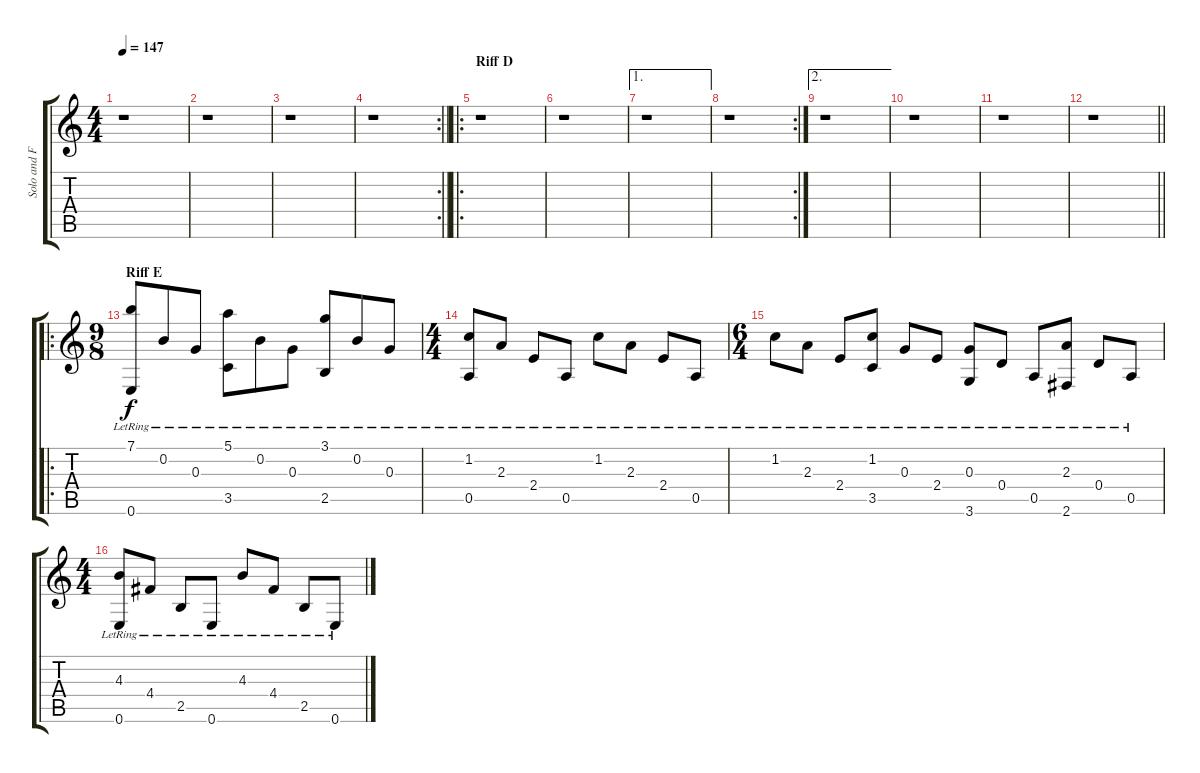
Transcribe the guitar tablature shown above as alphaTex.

\track ("Solo and Fills" "Solo and F") {instrument acousticguitarnylon}
\staff {score tabs}
\tuning (E4 B3 G3 D3 A2 E2) {hide}
\ts (4 4)
\tempo 147
\clef g2
\ks c
r.1{dy f} |
r.1 |
r.1 |
\rc 2
\barLineRight lightlight
r.1 |
\ro
\section ("" "Riff D")
r.1 |
r.1 |
\ae 1
r.1 |
\rc 2
r.1 |
\ae 2
r.1 |
r.1 |
r.1 |
\barLineRight lightlight
r.1 |
\ro
\ts (9 8)
\section ("" "Riff E")
(7.1{lr} 0.6{lr}).8 0.2{lr}.8 0.3{lr}.8 (5.1{lr} 3.5{lr}).8 0.2{lr}.8 0.3{lr}.8 (3.1{lr} 2.5{lr}).8 0.2{lr}.8 0.3{lr}.8 |
\ts (4 4)
(1.2{lr} 0.5{lr}).8 2.3{lr}.8 2.4{lr}.8 0.5{lr}.8 1.2{lr}.8 2.3{lr}.8 2.4{lr}.8 0.5{lr}.8 |
\ts (6 4)
1.2{lr}.8 2.3{lr}.8 2.4{lr}.8 (1.2{lr} 3.5{lr}).8 0.3{lr}.8 2.4{lr}.8 (0.3{lr} 3.6{lr}).8 0.4{lr}.8 0.5{lr}.8 (2.3{lr} 2.6{lr}).8 0.4{lr}.8 0.5{lr}.8 |
\ts (4 4)
(4.3{lr} 0.6{lr}).8 4.4{lr}.8 2.5{lr}.8 0.6{lr}.8 4.3{lr}.8 4.4{lr}.8 2.5{lr}.8 0.6{lr}.8
